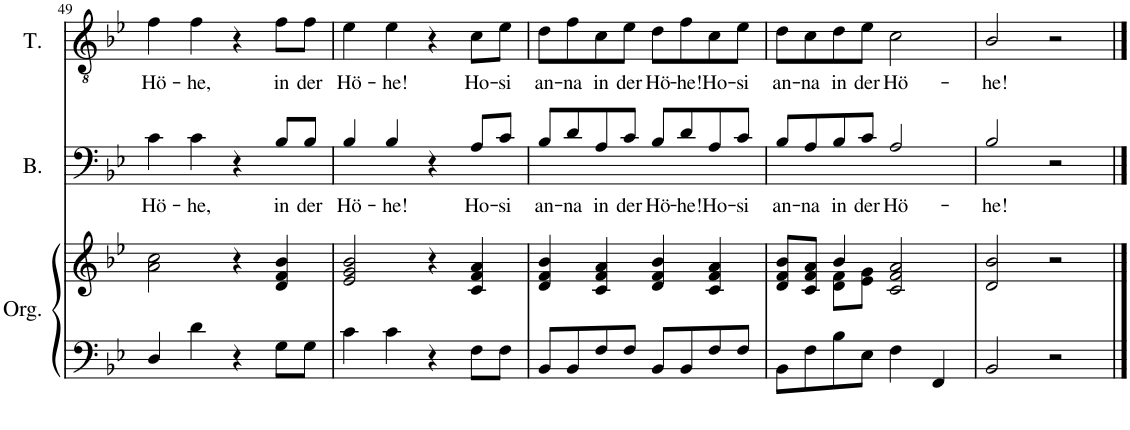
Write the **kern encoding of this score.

**kern	**kern	**kern	**text	**kern	**text
*part3	*part3	*part2	*part2	*part1	*part1
*staff4	*staff3	*staff2	*staff2	*staff1	*staff1
*I"Orgue	*	*I"Basse	*	*I"Ténor	*
*I'Org.	*	*I'B.	*	*I'T.	*
!!LO:PB:g=z
*clefF4	*clefG2	*clefF4	*	*clefGv2	*
*	*	*	*	*Trd1c2	*
*k[b-e-]	*k[b-e-]	*k[b-e-]	*	*k[b-e-]	*
*M2/2	*M2/2	*M2/2	*	*M2/2	*
*met(c|)	*met(c|)	*met(c|)	*	*met(c|)	*
=49	=49	=49	=49	=49	=49
!	!	!	!LO:LY:b	!	!LO:LY:b
4D/	2a\ 2cc\	4c\	Hö-	4f\	Hö-
!	!	!	!LO:LY:b	!	!LO:LY:b
4d\	.	4c\	-he,	4f\	-he,
4r	4r	4r	.	4r	.
!	!	!	!LO:LY:b	!	!LO:LY:b
8G\L	4d/ 4f/ 4b-/	8B-/L	in	8f\L	in
!	!	!	!LO:LY:b	!	!LO:LY:b
8G\J	.	8B-/J	der	8f\J	der
=50	=50	=50	=50	=50	=50
!	!	!	!LO:LY:b	!	!LO:LY:b
4c\	2e-/ 2g/ 2b-/	4B-/	Hö-	4e-\	Hö-
!	!	!	!LO:LY:b	!	!LO:LY:b
4c\	.	4B-/	-he!	4e-\	-he!
4r	4r	4r	.	4r	.
!	!	!	!LO:LY:b	!	!LO:LY:b
8F\L	4c/ 4f/ 4a/	8A/L	Ho-	8c\L	Ho-
!	!	!	!LO:LY:b	!	!LO:LY:b
8F\J	.	8c/J	-si	8e-\J	-si
=51	=51	=51	=51	=51	=51
!	!	!	!LO:LY:b	!	!LO:LY:b
8BB-/L	4d/ 4f/ 4b-/	8B-/L	an-	8d\L	an-
!	!	!	!LO:LY:b	!	!LO:LY:b
8BB-/	.	8d/	-na	8f\	-na
!	!	!	!LO:LY:b	!	!LO:LY:b
8F/	4c/ 4f/ 4a/	8A/	in	8c\	in
!	!	!	!LO:LY:b	!	!LO:LY:b
8F/J	.	8c/J	der	8e-\J	der
!	!	!	!LO:LY:b	!	!LO:LY:b
8BB-/L	4d/ 4f/ 4b-/	8B-/L	Hö-	8d\L	Hö-
!	!	!	!LO:LY:b	!	!LO:LY:b
8BB-/	.	8d/	-he!	8f\	-he!
!	!	!	!LO:LY:b	!	!LO:LY:b
8F/	4c/ 4f/ 4a/	8A/	Ho-	8c\	Ho-
!	!	!	!LO:LY:b	!	!LO:LY:b
8F/J	.	8c/J	-si	8e-\J	-si
=52	=52	=52	=52	=52	=52
*	*^	*	*	*	*
!	!	!	!	!LO:LY:b	!	!LO:LY:b
8BB-\L	8d/ 8f/ 8b-/L	4ryy	8B-/L	an-	8d\L	an-
!	!	!	!	!LO:LY:b	!	!LO:LY:b
8F\	8c/ 8f/ 8a/J	.	8A/	-na	8c\	-na
!	!	!	!	!LO:LY:b	!	!LO:LY:b
8B-\	4b-/	8d\ 8f\L	8B-/	in	8d\	in
!	!	!	!	!LO:LY:b	!	!LO:LY:b
8E-\J	.	8e-\ 8g\J	8c/J	der	8e-\J	der
!	!	!	!	!LO:LY:b	!	!LO:LY:b
4F\	2c/ 2f/ 2a/	2ryy	2A/	Hö-	2c\	Hö-
4FF/	.	.	.	.	.	.
*	*v	*v	*	*	*	*
=53	=53	=53	=53	=53	=53
!	!	!	!LO:LY:b	!	!LO:LY:b
2BB-/	2d/ 2b-/	2B-/	-he!	2B-/	-he!
2r	2r	2r	.	2r	.
==	==	==	==	==	==
*-	*-	*-	*-	*-	*-
